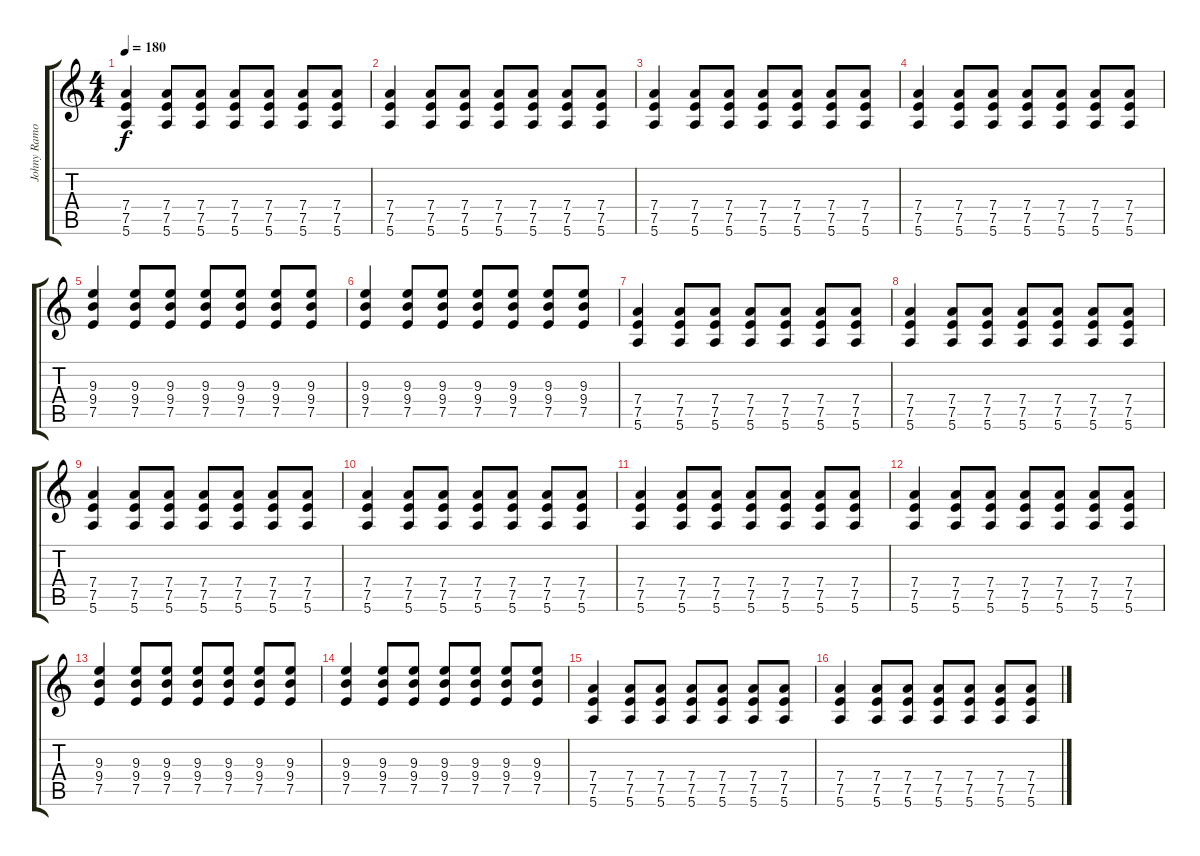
\track ("Johny Ramone" "Johny Ramo") {instrument distortionguitar}
\staff {score tabs}
\tuning (E4 B3 G3 D3 A2 E2) {hide}
\ts (4 4)
\tempo 180
\clef g2
\ks c
(7.4 7.5 5.6).4{dy f} (7.4 7.5 5.6).8 (7.4 7.5 5.6).8 (7.4 7.5 5.6).8 (7.4 7.5 5.6).8 (7.4 7.5 5.6).8 (7.4 7.5 5.6).8 |
(7.4 7.5 5.6).4 (7.4 7.5 5.6).8 (7.4 7.5 5.6).8 (7.4 7.5 5.6).8 (7.4 7.5 5.6).8 (7.4 7.5 5.6).8 (7.4 7.5 5.6).8 |
(7.4 7.5 5.6).4 (7.4 7.5 5.6).8 (7.4 7.5 5.6).8 (7.4 7.5 5.6).8 (7.4 7.5 5.6).8 (7.4 7.5 5.6).8 (7.4 7.5 5.6).8 |
(7.4 7.5 5.6).4 (7.4 7.5 5.6).8 (7.4 7.5 5.6).8 (7.4 7.5 5.6).8 (7.4 7.5 5.6).8 (7.4 7.5 5.6).8 (7.4 7.5 5.6).8 |
(9.3 9.4 7.5).4 (9.3 9.4 7.5).8 (9.3 9.4 7.5).8 (9.3 9.4 7.5).8 (9.3 9.4 7.5).8 (9.3 9.4 7.5).8 (9.3 9.4 7.5).8 |
(9.3 9.4 7.5).4 (9.3 9.4 7.5).8 (9.3 9.4 7.5).8 (9.3 9.4 7.5).8 (9.3 9.4 7.5).8 (9.3 9.4 7.5).8 (9.3 9.4 7.5).8 |
(7.4 7.5 5.6).4 (7.4 7.5 5.6).8 (7.4 7.5 5.6).8 (7.4 7.5 5.6).8 (7.4 7.5 5.6).8 (7.4 7.5 5.6).8 (7.4 7.5 5.6).8 |
(7.4 7.5 5.6).4 (7.4 7.5 5.6).8 (7.4 7.5 5.6).8 (7.4 7.5 5.6).8 (7.4 7.5 5.6).8 (7.4 7.5 5.6).8 (7.4 7.5 5.6).8 |
(7.4 7.5 5.6).4 (7.4 7.5 5.6).8 (7.4 7.5 5.6).8 (7.4 7.5 5.6).8 (7.4 7.5 5.6).8 (7.4 7.5 5.6).8 (7.4 7.5 5.6).8 |
(7.4 7.5 5.6).4 (7.4 7.5 5.6).8 (7.4 7.5 5.6).8 (7.4 7.5 5.6).8 (7.4 7.5 5.6).8 (7.4 7.5 5.6).8 (7.4 7.5 5.6).8 |
(7.4 7.5 5.6).4 (7.4 7.5 5.6).8 (7.4 7.5 5.6).8 (7.4 7.5 5.6).8 (7.4 7.5 5.6).8 (7.4 7.5 5.6).8 (7.4 7.5 5.6).8 |
(7.4 7.5 5.6).4 (7.4 7.5 5.6).8 (7.4 7.5 5.6).8 (7.4 7.5 5.6).8 (7.4 7.5 5.6).8 (7.4 7.5 5.6).8 (7.4 7.5 5.6).8 |
(9.3 9.4 7.5).4 (9.3 9.4 7.5).8 (9.3 9.4 7.5).8 (9.3 9.4 7.5).8 (9.3 9.4 7.5).8 (9.3 9.4 7.5).8 (9.3 9.4 7.5).8 |
(9.3 9.4 7.5).4 (9.3 9.4 7.5).8 (9.3 9.4 7.5).8 (9.3 9.4 7.5).8 (9.3 9.4 7.5).8 (9.3 9.4 7.5).8 (9.3 9.4 7.5).8 |
(7.4 7.5 5.6).4 (7.4 7.5 5.6).8 (7.4 7.5 5.6).8 (7.4 7.5 5.6).8 (7.4 7.5 5.6).8 (7.4 7.5 5.6).8 (7.4 7.5 5.6).8 |
(7.4 7.5 5.6).4 (7.4 7.5 5.6).8 (7.4 7.5 5.6).8 (7.4 7.5 5.6).8 (7.4 7.5 5.6).8 (7.4 7.5 5.6).8 (7.4 7.5 5.6).8
